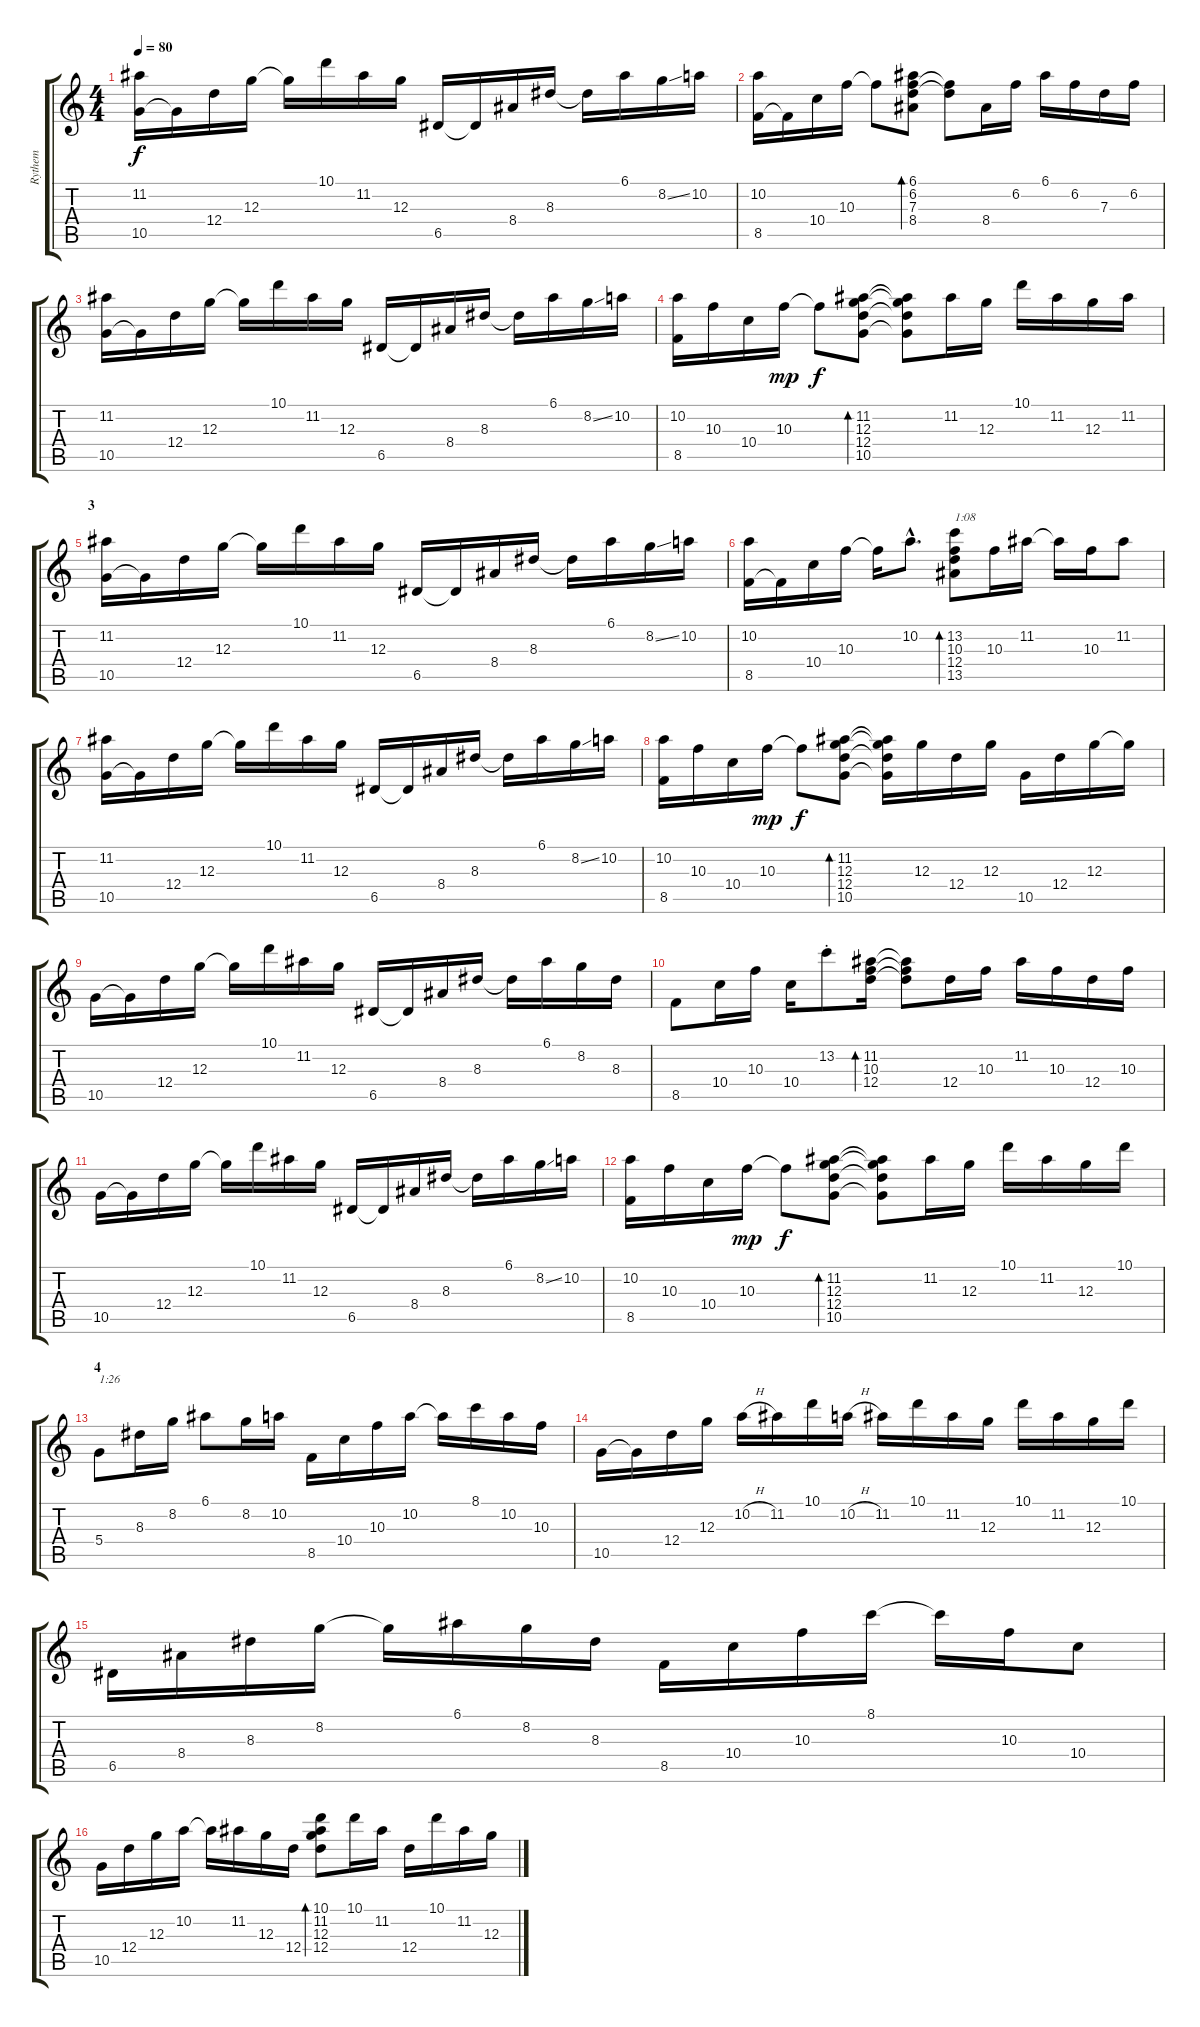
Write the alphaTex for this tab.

\track ("Rythem" "Rythem") {instrument acousticguitarnylon}
\staff {score tabs}
\tuning (E4 B3 G3 D3 A2 E2) {hide}
\ts (4 4)
\tempo 80
\clef g2
\ks c
(11.2 10.5).16{dy f} 10.5{t}.16 12.4.16 12.3.16 12.3{t}.16 10.1.16 11.2.16 12.3.16 6.5.16 6.5{t}.16 8.4.16 8.3.16 8.3{t}.16 6.1.16 8.2{ss}.16 10.2.16 |
(10.2 8.5).16 8.5{t}.16 10.4.16 10.3.16 10.3{t}.8 (6.1 6.2 7.3 8.4).8{bd 60} (6.2{t} 7.3{t}).8 8.4.16 6.2.16 6.1.16 6.2.16 7.3.16 6.2.16 |
(11.2 10.5).16 10.5{t}.16 12.4.16 12.3.16 12.3{t}.16 10.1.16 11.2.16 12.3.16 6.5.16 6.5{t}.16 8.4.16 8.3.16 8.3{t}.16 6.1.16 8.2{ss}.16 10.2.16 |
(10.2 8.5).16 10.3.16 10.4.16 10.3.16{dy mp} 10.3{t}.8{dy f} (11.2 12.3 12.4 10.5).8{bd 120} (11.2{t} 12.3{t} 12.4{t} 10.5{t}).8 11.2.16 12.3.16 10.1.16 11.2.16 12.3.16 11.2.16 |
\section ("" "3")
(11.2 10.5).16 10.5{t}.16 12.4.16 12.3.16 12.3{t}.16 10.1.16 11.2.16 12.3.16 6.5.16 6.5{t}.16 8.4.16 8.3.16 8.3{t}.16 6.1.16 8.2{ss}.16 10.2.16 |
(10.2 8.5).16 8.5{t}.16 10.4.16 10.3.16 10.3{t}.16 10.2{hac}.8{d} (13.2 10.3 12.4 13.5).8{bd 120 txt "1:08"} 10.3.16 11.2.16 11.2{t}.16 10.3.16 11.2.8 |
(11.2 10.5).16 10.5{t}.16 12.4.16 12.3.16 12.3{t}.16 10.1.16 11.2.16 12.3.16 6.5.16 6.5{t}.16 8.4.16 8.3.16 8.3{t}.16 6.1.16 8.2{ss}.16 10.2.16 |
(10.2 8.5).16 10.3.16 10.4.16 10.3.16{dy mp} 10.3{t}.8{dy f} (11.2 12.3 12.4 10.5).8{bd 120} (11.2{t} 12.3{t} 12.4{t} 10.5{t}).16 12.3.16 12.4.16 12.3.16 10.5.16 12.4.16 12.3.16 12.3{t}.16 |
10.5.16 10.5{t}.16 12.4.16 12.3.16 12.3{t}.16 10.1.16 11.2.16 12.3.16 6.5.16 6.5{t}.16 8.4.16 8.3.16 8.3{t}.16 6.1.16 8.2.16 8.3.16 |
8.5.8 10.4.16 10.3.16 10.4.16 13.2{st}.8 (11.2 10.3 12.4).16{bd 240} (11.2{t} 10.3{t} 12.4{t}).8 12.4.16 10.3.16 11.2.16 10.3.16 12.4.16 10.3.16 |
10.5.16 10.5{t}.16 12.4.16 12.3.16 12.3{t}.16 10.1.16 11.2.16 12.3.16 6.5.16 6.5{t}.16 8.4.16 8.3.16 8.3{t}.16 6.1.16 8.2{ss}.16 10.2.16 |
(10.2 8.5).16 10.3.16 10.4.16 10.3.16{dy mp} 10.3{t}.8{dy f} (11.2 12.3 12.4 10.5).8{bd 120} (11.2{t} 12.3{t} 12.4{t} 10.5{t}).8 11.2.16 12.3.16 10.1.16 11.2.16 12.3.16 10.1.16 |
\section ("" "4")
5.4.8{txt "1:26"} 8.3.16 8.2.16 6.1.8 8.2.16 10.2.16 8.5.16 10.4.16 10.3.16 10.2.16 10.2{t}.16 8.1.16 10.2.16 10.3.16 |
10.5.16 10.5{t}.16 12.4.16 12.3.16 10.2{h}.16 11.2.16 10.1.16 10.2{h}.16 11.2.16 10.1.16 11.2.16 12.3.16 10.1.16 11.2.16 12.3.16 10.1.16 |
6.5.16 8.4.16 8.3.16 8.2.16 8.2{t}.16 6.1.16 8.2.16 8.3.16 8.5.16 10.4.16 10.3.16 8.1.16 8.1{t}.16 10.3.16 10.4.8 |
10.5.16 12.4.16 12.3.16 10.2.16 10.2{t}.16 11.2.16 12.3.16 12.4.16 (10.1 11.2 12.3 12.4).8{bd 120} 10.1.16 11.2.16 12.4.16 10.1.16 11.2.16 12.3.16
